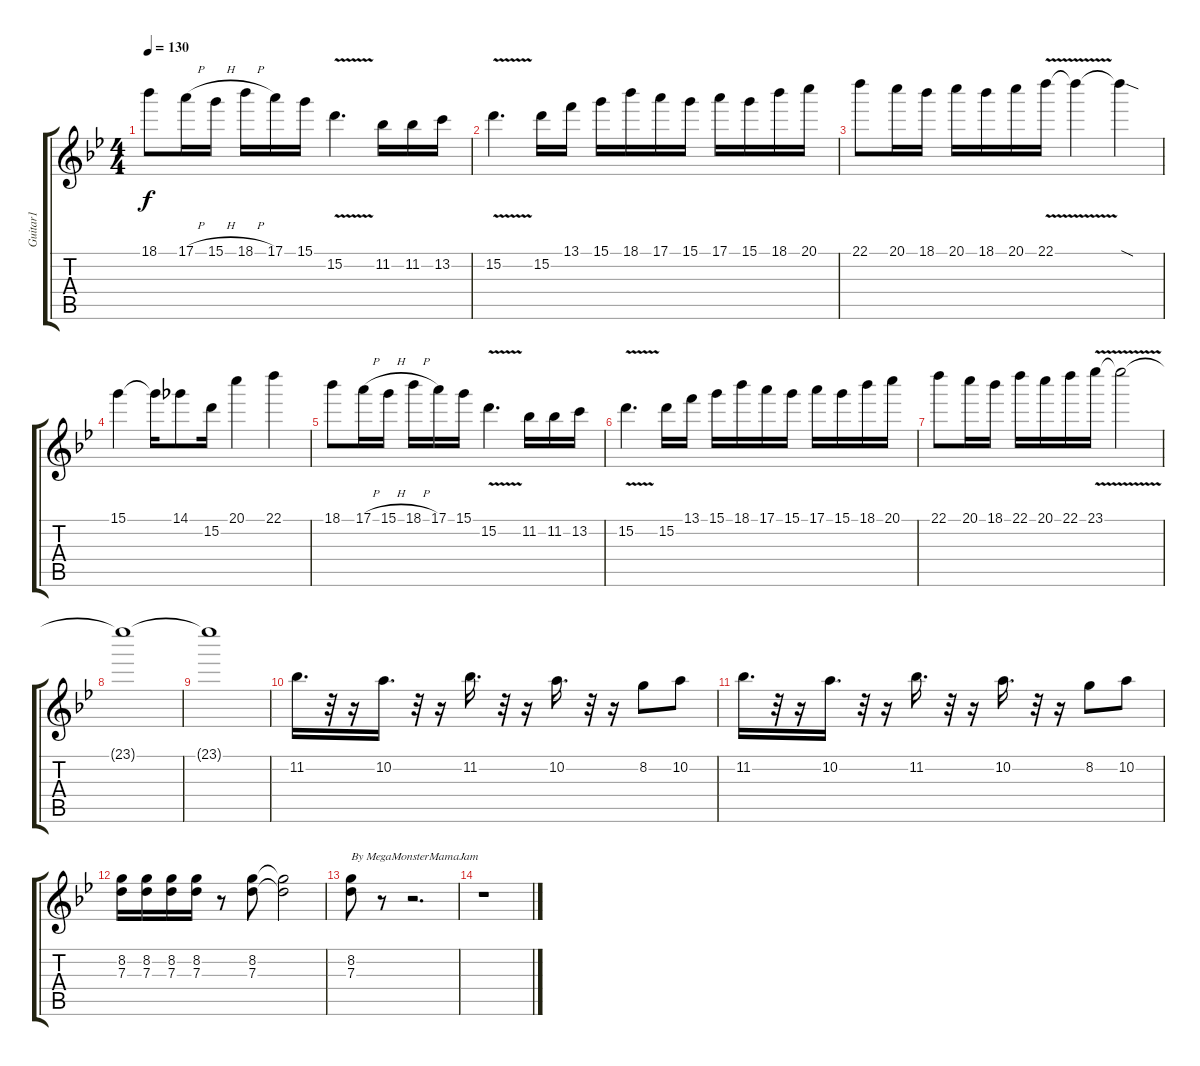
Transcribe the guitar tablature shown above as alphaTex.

\track ("Guitar1" "Guitar1") {instrument distortionguitar}
\staff {score tabs}
\tuning (E4 B3 G3 D3 A2 E2) {hide}
\ts (4 4)
\tempo 130
\clef g2
\ks bb
18.1.8{dy f} 17.1{h}.16 15.1{h}.16 18.1{h}.16 17.1.16 15.1.16 15.2{v}.4{d} 11.2.16 11.2.16 13.2.16 |
15.2{v}.4{d} 15.2.16 13.1.16 15.1.16 18.1.16 17.1.16 15.1.16 17.1.16 15.1.16 18.1.16 20.1.16 |
22.1.8 20.1.16 18.1.16 20.1.16 18.1.16 20.1.16 22.1{v}.16 22.1{t}.4 22.1{sod t}.4 |
15.1.4 15.1{t}.16 14.1.8 15.2.16 20.1.4 22.1.4 |
18.1.8 17.1{h}.16 15.1{h}.16 18.1{h}.16 17.1.16 15.1.16 15.2{v}.4{d} 11.2.16 11.2.16 13.2.16 |
15.2{v}.4{d} 15.2.16 13.1.16 15.1.16 18.1.16 17.1.16 15.1.16 17.1.16 15.1.16 18.1.16 20.1.16 |
22.1.8 20.1.16 18.1.16 22.1.16 20.1.16 22.1.16 23.1{v}.16 23.1{t}.2 |
23.1{t}.1{volume 2} |
23.1{t}.1 |
11.2.16{d volume 13} r.32 r.16 10.2.16{d} r.32 r.16 11.2.16{d} r.32 r.16 10.2.16{d} r.32 r.16 8.2.8 10.2.8 |
11.2.16{d} r.32 r.16 10.2.16{d} r.32 r.16 11.2.16{d} r.32 r.16 10.2.16{d} r.32 r.16 8.2.8 10.2.8 |
(8.2 7.3).16 (8.2 7.3).16 (8.2 7.3).16 (8.2 7.3).16 r.8 (8.2 7.3).8 (8.2{t} 7.3{t}).2 |
(8.2 7.3).8{txt "By MegaMonsterMamaJam"} r.8 r.2{d} |
r.1
